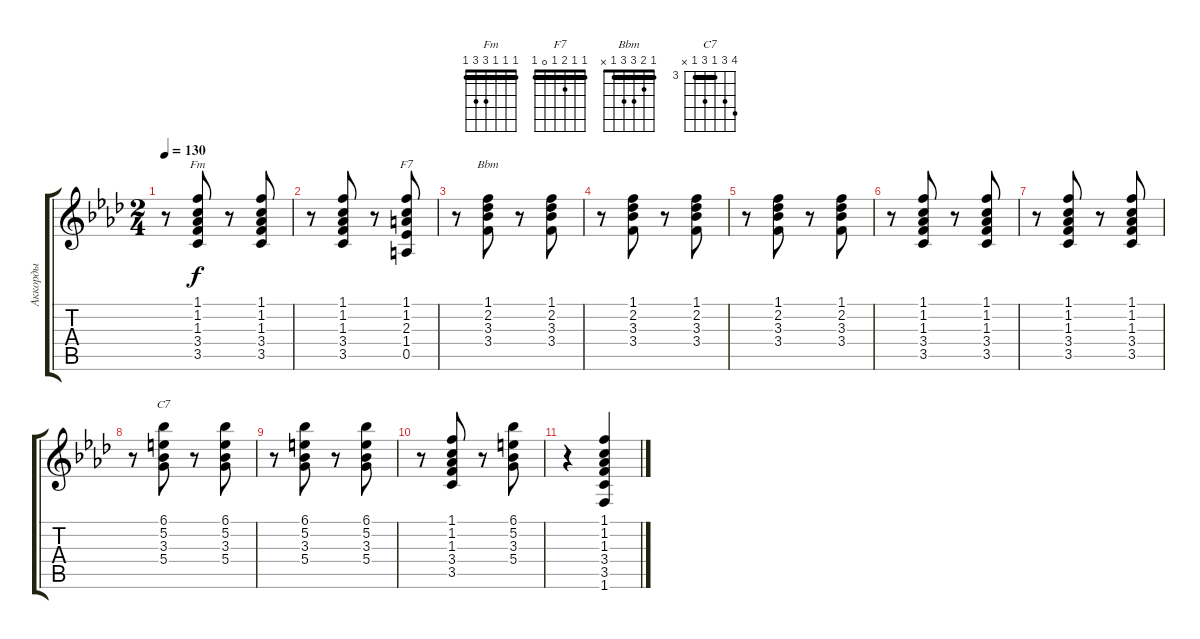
\track ("Аккорды" "Аккорды") {instrument electricguitarjazz}
\staff {score tabs}
\tuning (E4 B3 G3 D3 A2 E2) {hide}
\chord ("Fm" 1 1 1 3 3 1) {barre 1}
\chord ("F7" 1 1 2 1 0 1) {barre 1}
\chord ("Bbm" 1 2 3 3 1 x) {barre 1}
\chord ("C7" 6 5 3 5 3 x) {firstfret 3 barre 3}
\ts (2 4)
\tempo 130
\clef g2
\ks ab
r.8{dy f} (1.1 1.2 1.3 3.4 3.5).8{ch "Fm"} r.8 (1.1 1.2 1.3 3.4 3.5).8 |
r.8 (1.1 1.2 1.3 3.4 3.5).8 r.8 (1.1 1.2 2.3 1.4 0.5).8{ch "F7"} |
r.8 (1.1 2.2 3.3 3.4).8{ch "Bbm"} r.8 (1.1 2.2 3.3 3.4).8 |
r.8 (1.1 2.2 3.3 3.4).8 r.8 (1.1 2.2 3.3 3.4).8 |
r.8 (1.1 2.2 3.3 3.4).8 r.8 (1.1 2.2 3.3 3.4).8 |
r.8 (1.1 1.2 1.3 3.4 3.5).8 r.8 (1.1 1.2 1.3 3.4 3.5).8 |
r.8 (1.1 1.2 1.3 3.4 3.5).8 r.8 (1.1 1.2 1.3 3.4 3.5).8 |
r.8 (6.1 5.2 3.3 5.4).8{ch "C7"} r.8 (6.1 5.2 3.3 5.4).8 |
r.8 (6.1 5.2 3.3 5.4).8 r.8 (6.1 5.2 3.3 5.4).8 |
r.8 (1.1 1.2 1.3 3.4 3.5).8 r.8 (6.1 5.2 3.3 5.4).8 |
r.4 (1.1 1.2 1.3 3.4 3.5 1.6).4
